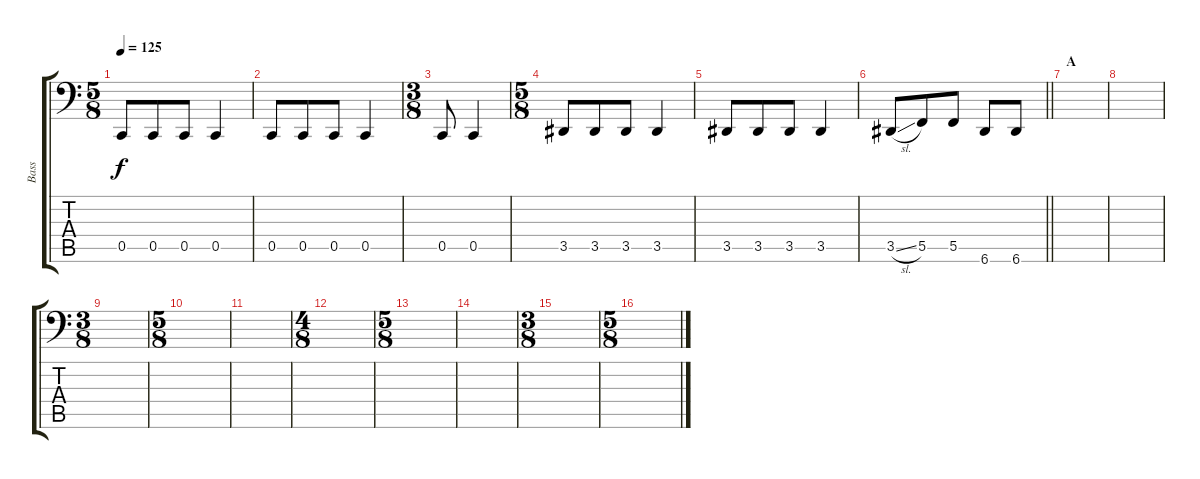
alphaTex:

\track ("Bass" "Bass") {instrument electricbasspick}
\staff {score tabs}
\tuning (Bb2 F2 C2 G1 C1 A0) {hide}
\ts (5 8)
\tempo 125
\clef f4
\ks c
0.5.8{dy f} 0.5.8 0.5.8 0.5.4 |
0.5.8 0.5.8 0.5.8 0.5.4 |
\ts (3 8)
0.5.8 0.5.4 |
\ts (5 8)
3.5.8 3.5.8 3.5.8 3.5.4 |
3.5.8 3.5.8 3.5.8 3.5.4 |
\barLineRight lightlight
3.5{sl}.8 5.5.8 5.5.8 6.6.8 6.6.8 |
\section ("" "A")
|
|
\ts (3 8)
|
\ts (5 8)
|
|
\ts (4 8)
|
\ts (5 8)
|
|
\ts (3 8)
|
\ts (5 8)
